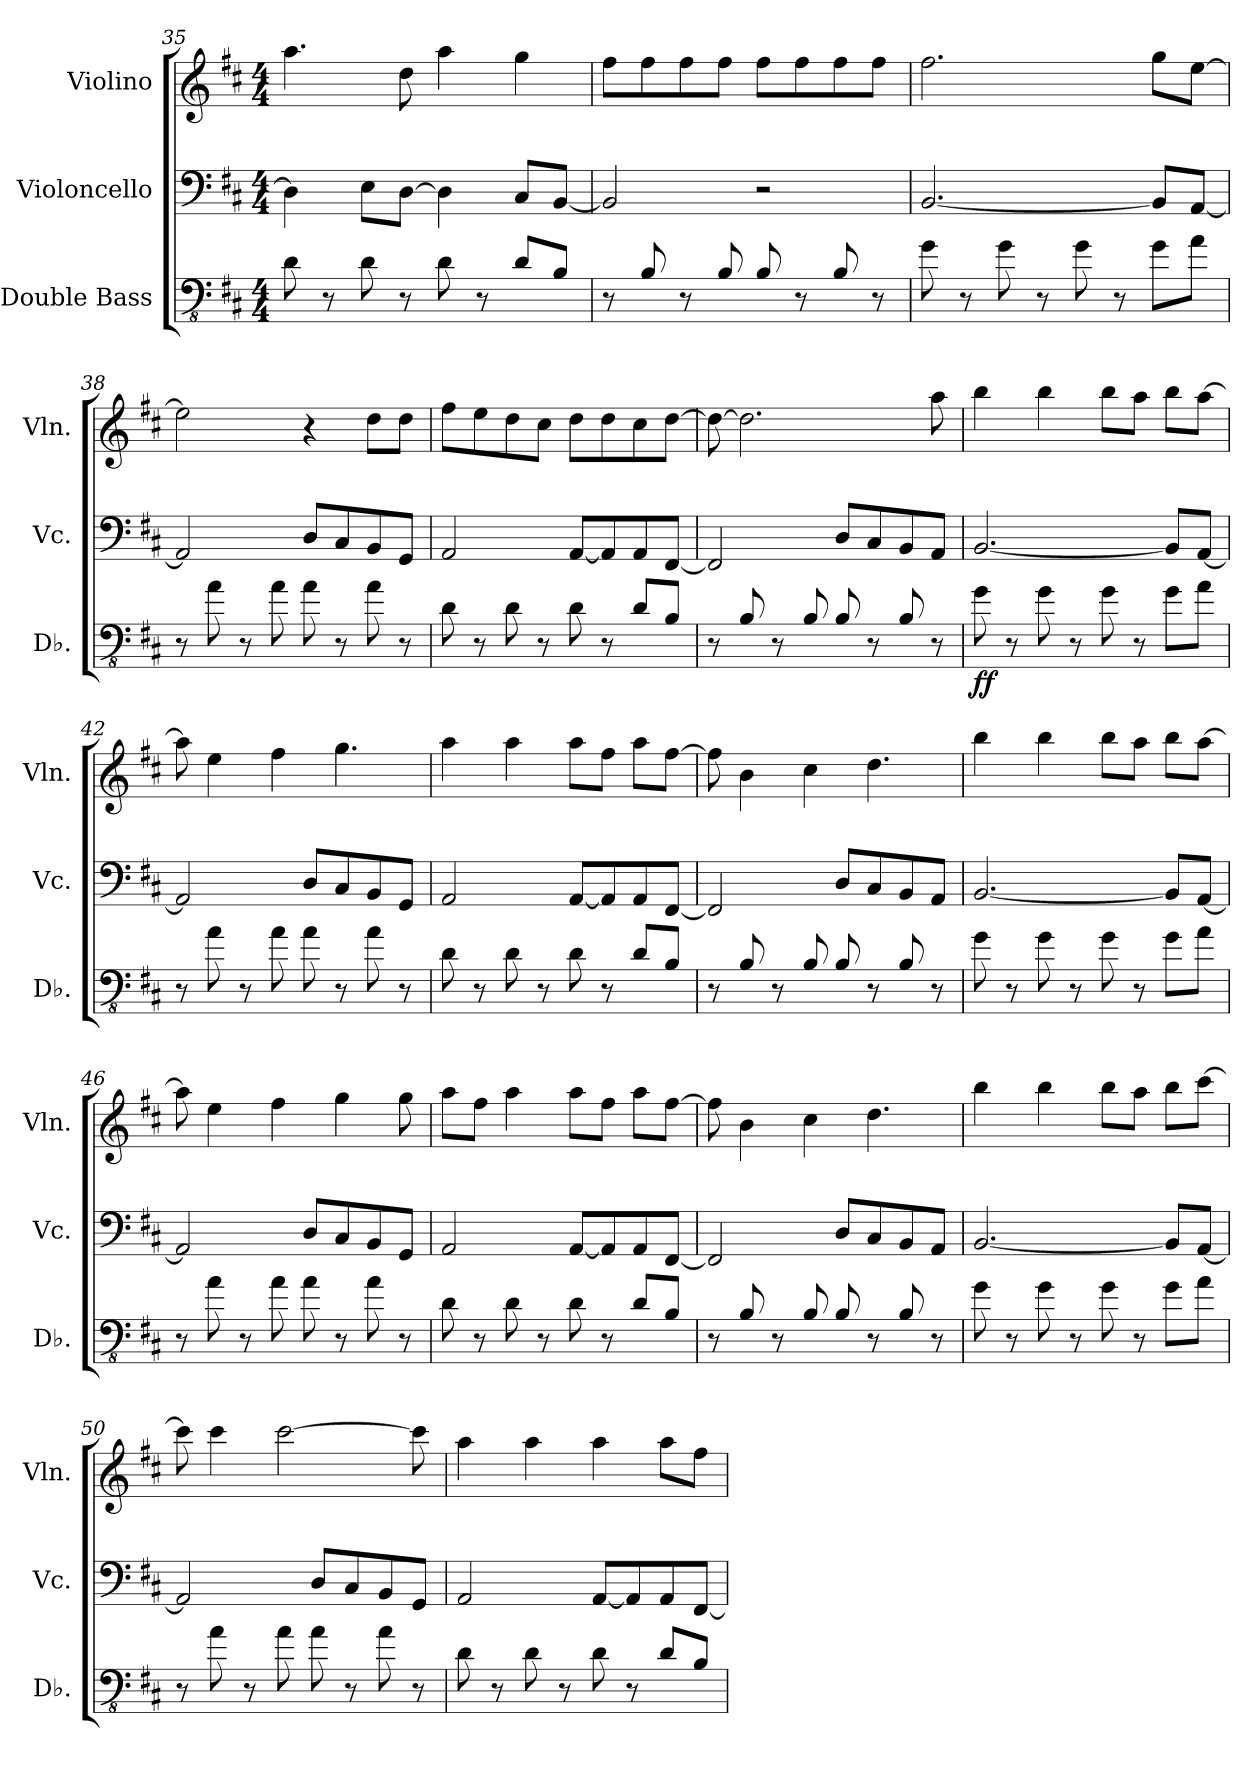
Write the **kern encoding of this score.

**kern	**dynam	**kern	**kern
*part3	*part3	*part2	*part1
*staff3	*staff3	*staff2	*staff1
*I"Double Bass	*	*I"Violoncello	*I"Violino
*I'Db.	*	*I'Vc.	*I'Vln.
*clefFv4	*	*clefF4	*clefG2
*ITrd7c12	*	*	*
*k[f#c#]	*	*k[f#c#]	*k[f#c#]
*M4/4	*	*M4/4	*M4/4
=35	=35	=35	=35
8DD\	.	4D\]	4.aa\
8r	.	.	.
8DD\	.	8E\L	.
8r	.	[8D\J	8dd\
8DD\	.	4D\]	4aa\
8r	.	.	.
8DD/L	.	8C#/L	4gg\
8BBB/J	.	[8BB/J	.
!!LO:PB:g=z
=36	=36	=36	=36
8r	.	2BB/]	8ff#\L
8BBB/	.	.	8ff#\
8r	.	.	8ff#\
8BBB/	.	.	8ff#\J
8BBB/	.	2r	8ff#\L
8r	.	.	8ff#\
8BBB/	.	.	8ff#\
8r	.	.	8ff#\J
=37	=37	=37	=37
8GG\	.	[2.BB/	2.ff#\
8r	.	.	.
8GG\	.	.	.
8r	.	.	.
8GG\	.	.	.
8r	.	.	.
8GG\L	.	8BB/L]	8gg\L
8AA\J	.	[8AA/J	[8ee\J
=38	=38	=38	=38
8r	.	2AA/]	2ee\]
8AA\	.	.	.
8r	.	.	.
8AA\	.	.	.
8AA\	.	8D/L	4r
8r	.	8C#/	.
8AA\	.	8BB/	8dd\L
8r	.	8GG/J	8dd\J
=39	=39	=39	=39
8DD\	.	2AA/	8ff#\L
8r	.	.	8ee\
8DD\	.	.	8dd\
8r	.	.	8cc#\J
8DD\	.	[8AA/L	8dd\L
8r	.	8AA/]	8dd\
8DD/L	.	8AA/	8cc#\
8BBB/J	.	[8FF#/J	[8dd\J
!!LO:LB:g=z
=40	=40	=40	=40
8r	.	2FF#/]	8dd\_
8BBB/	.	.	2.dd\]
8r	.	.	.
8BBB/	.	.	.
8BBB/	.	8D/L	.
8r	.	8C#/	.
8BBB/	.	8BB/	.
8r	.	8AA/J	8aa\
=41	=41	=41	=41
!	!LO:DY:b	!	!
8GG\	ff	[2.BB/	4bb\
8r	.	.	.
8GG\	.	.	4bb\
8r	.	.	.
8GG\	.	.	8bb\L
8r	.	.	8aa\J
8GG\L	.	8BB/L]	8bb\L
8AA\J	.	[8AA/J	[8aa\J
=42	=42	=42	=42
8r	.	2AA/]	8aa\]
8AA\	.	.	4ee\
8r	.	.	.
8AA\	.	.	4ff#\
8AA\	.	8D/L	.
8r	.	8C#/	4.gg\
8AA\	.	8BB/	.
8r	.	8GG/J	.
=43	=43	=43	=43
8DD\	.	2AA/	4aa\
8r	.	.	.
8DD\	.	.	4aa\
8r	.	.	.
8DD\	.	[8AA/L	8aa\L
8r	.	8AA/]	8ff#\J
8DD/L	.	8AA/	8aa\L
8BBB/J	.	[8FF#/J	[8ff#\J
!!LO:LB:g=z
=44	=44	=44	=44
8r	.	2FF#/]	8ff#\]
8BBB/	.	.	4b\
8r	.	.	.
8BBB/	.	.	4cc#\
8BBB/	.	8D/L	.
8r	.	8C#/	4.dd\
8BBB/	.	8BB/	.
8r	.	8AA/J	.
=45	=45	=45	=45
8GG\	.	[2.BB/	4bb\
8r	.	.	.
8GG\	.	.	4bb\
8r	.	.	.
8GG\	.	.	8bb\L
8r	.	.	8aa\J
8GG\L	.	8BB/L]	8bb\L
8AA\J	.	[8AA/J	[8aa\J
=46	=46	=46	=46
8r	.	2AA/]	8aa\]
8AA\	.	.	4ee\
8r	.	.	.
8AA\	.	.	4ff#\
8AA\	.	8D/L	.
8r	.	8C#/	4gg\
8AA\	.	8BB/	.
8r	.	8GG/J	8gg\
=47	=47	=47	=47
8DD\	.	2AA/	8aa\L
8r	.	.	8ff#\J
8DD\	.	.	4aa\
8r	.	.	.
8DD\	.	[8AA/L	8aa\L
8r	.	8AA/]	8ff#\J
8DD/L	.	8AA/	8aa\L
8BBB/J	.	[8FF#/J	[8ff#\J
!!LO:LB:g=z
=48	=48	=48	=48
8r	.	2FF#/]	8ff#\]
8BBB/	.	.	4b\
8r	.	.	.
8BBB/	.	.	4cc#\
8BBB/	.	8D/L	.
8r	.	8C#/	4.dd\
8BBB/	.	8BB/	.
8r	.	8AA/J	.
=49	=49	=49	=49
8GG\	.	[2.BB/	4bb\
8r	.	.	.
8GG\	.	.	4bb\
8r	.	.	.
8GG\	.	.	8bb\L
8r	.	.	8aa\J
8GG\L	.	8BB/L]	8bb\L
8AA\J	.	[8AA/J	[8ccc#\J
=50	=50	=50	=50
8r	.	2AA/]	8ccc#\]
8AA\	.	.	4ccc#\
8r	.	.	.
8AA\	.	.	[2ccc#\
8AA\	.	8D/L	.
8r	.	8C#/	.
8AA\	.	8BB/	.
8r	.	8GG/J	8ccc#\]
=51	=51	=51	=51
8DD\	.	2AA/	4aa\
8r	.	.	.
8DD\	.	.	4aa\
8r	.	.	.
8DD\	.	[8AA/L	4aa\
8r	.	8AA/]	.
8DD/L	.	8AA/	8aa\L
8BBB/J	.	[8FF#/J	8ff#\J
=	=	=	=
*-	*-	*-	*-
